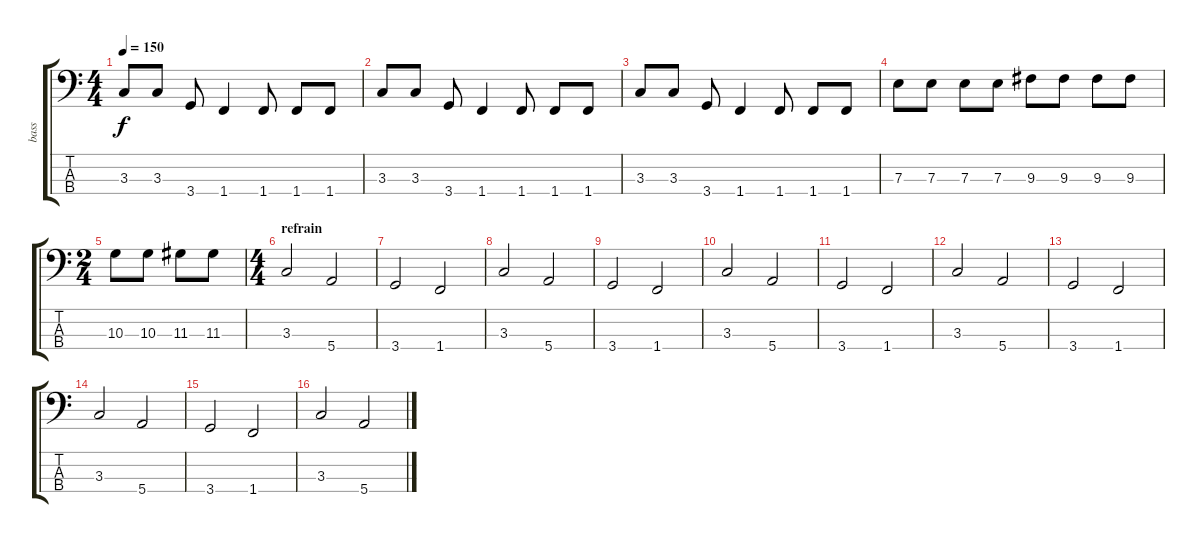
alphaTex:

\track ("bass" "bass") {instrument electricbasspick}
\staff {score tabs}
\tuning (G2 D2 A1 E1) {hide}
\ts (4 4)
\tempo 150
\clef f4
\ks c
3.3.8{dy f} 3.3.8 3.4.8 1.4.4 1.4.8 1.4.8 1.4.8 |
3.3.8 3.3.8 3.4.8 1.4.4 1.4.8 1.4.8 1.4.8 |
3.3.8 3.3.8 3.4.8 1.4.4 1.4.8 1.4.8 1.4.8 |
7.3.8 7.3.8 7.3.8 7.3.8 9.3.8 9.3.8 9.3.8 9.3.8 |
\ts (2 4)
10.3.8 10.3.8 11.3.8 11.3.8 |
\ts (4 4)
\section ("" "refrain")
3.3.2 5.4.2 |
3.4.2 1.4.2 |
3.3.2 5.4.2 |
3.4.2 1.4.2 |
3.3.2 5.4.2 |
3.4.2 1.4.2 |
3.3.2 5.4.2 |
3.4.2 1.4.2 |
3.3.2 5.4.2 |
3.4.2 1.4.2 |
3.3.2 5.4.2
